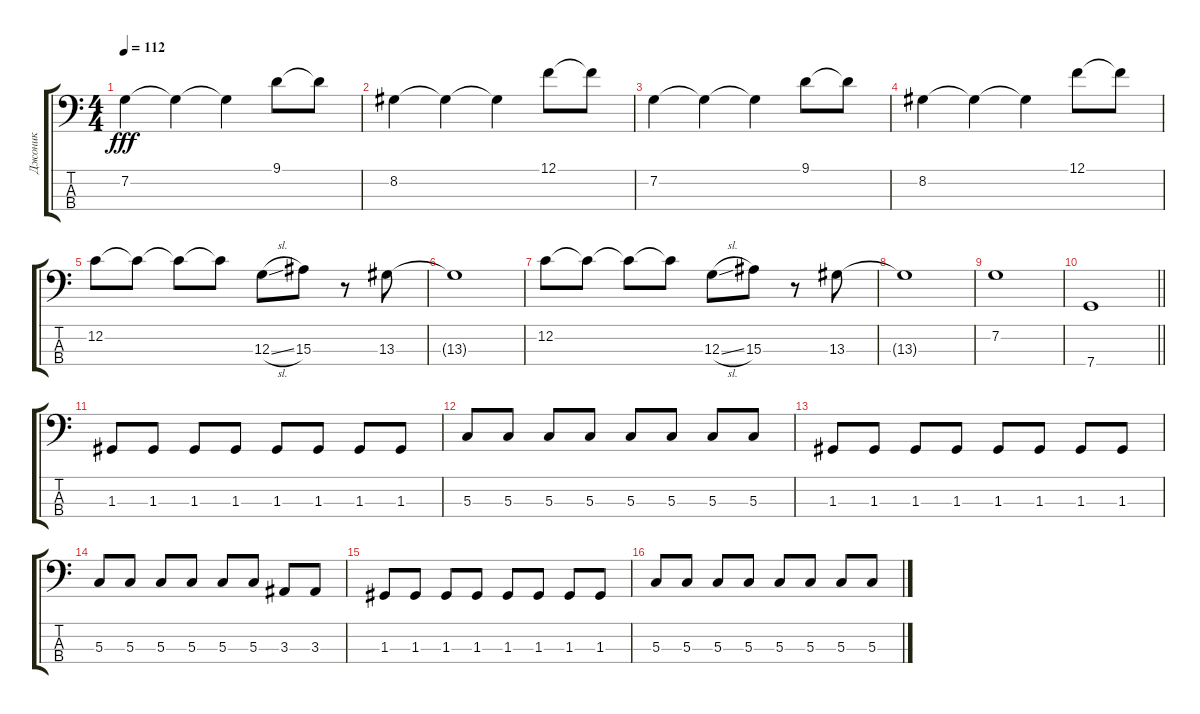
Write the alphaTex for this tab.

\track ("Джоник" "Джоник") {instrument electricbassfinger}
\staff {score tabs}
\tuning (F2 C2 G1 C1) {hide}
\ts (4 4)
\tempo 112
\clef f4
\ks c
7.2.4{dy fff} 7.2{t}.4 7.2{t}.4 9.1.8 9.1{t}.8 |
8.2.4 8.2{t}.4 8.2{t}.4 12.1.8 12.1{t}.8 |
7.2.4 7.2{t}.4 7.2{t}.4 9.1.8 9.1{t}.8 |
8.2.4 8.2{t}.4 8.2{t}.4 12.1.8 12.1{t}.8 |
12.2.8 12.2{t}.8 12.2{t}.8 12.2{t}.8 12.3{sl}.8 15.3.8 r.8 13.3.8 |
13.3{t}.1 |
12.2.8 12.2{t}.8 12.2{t}.8 12.2{t}.8 12.3{sl}.8 15.3.8 r.8 13.3.8 |
13.3{t}.1 |
7.2.1 |
\barLineRight lightlight
7.4.1 |
1.3.8 1.3.8 1.3.8 1.3.8 1.3.8 1.3.8 1.3.8 1.3.8 |
5.3.8 5.3.8 5.3.8 5.3.8 5.3.8 5.3.8 5.3.8 5.3.8 |
1.3.8 1.3.8 1.3.8 1.3.8 1.3.8 1.3.8 1.3.8 1.3.8 |
5.3.8 5.3.8 5.3.8 5.3.8 5.3.8 5.3.8 3.3.8 3.3.8 |
1.3.8 1.3.8 1.3.8 1.3.8 1.3.8 1.3.8 1.3.8 1.3.8 |
5.3.8 5.3.8 5.3.8 5.3.8 5.3.8 5.3.8 5.3.8 5.3.8
